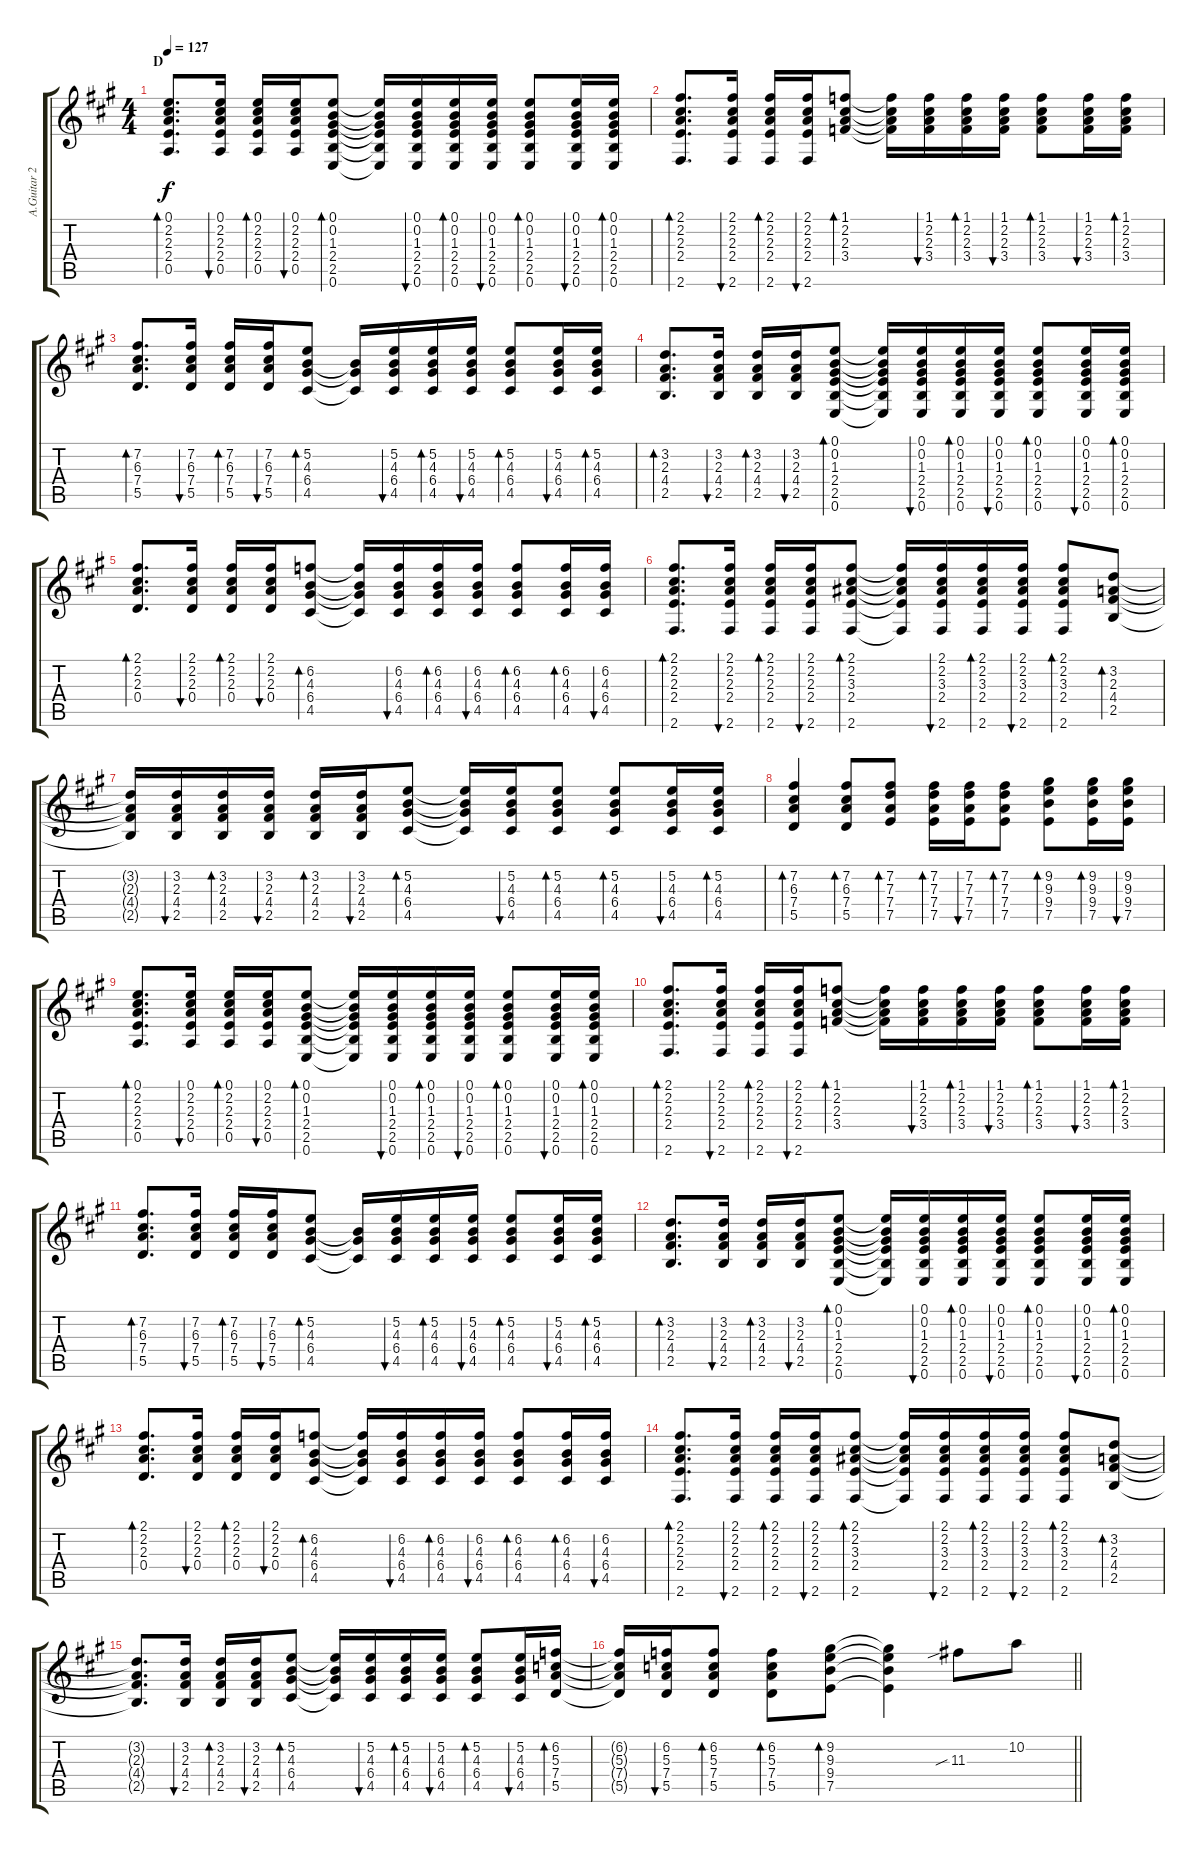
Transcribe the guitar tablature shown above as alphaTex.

\track ("A.Guitar 2" "A.Guitar 2") {instrument acousticguitarsteel}
\staff {score tabs}
\tuning (E4 B3 G3 D3 A2 E2) {hide}
\ts (4 4)
\section ("" "D")
\tempo 127
\clef g2
\ks a
(0.1 2.2 2.3 2.4 0.5).8{d bd 30 dy f} (0.1 2.2 2.3 2.4 0.5).16{bu 30} (0.1 2.2 2.3 2.4 0.5).16{bd 30} (0.1 2.2 2.3 2.4 0.5).16{bu 30} (0.1 0.2 1.3 2.4 2.5 0.6).8{bd 30} (0.1{t} 0.2{t} 1.3{t} 2.4{t} 2.5{t} 0.6{t}).16 (0.1 0.2 1.3 2.4 2.5 0.6).16{bu 30} (0.1 0.2 1.3 2.4 2.5 0.6).16{bd 30} (0.1 0.2 1.3 2.4 2.5 0.6).16{bu 30} (0.1 0.2 1.3 2.4 2.5 0.6).8{bd 30} (0.1 0.2 1.3 2.4 2.5 0.6).16{bu 30} (0.1 0.2 1.3 2.4 2.5 0.6).16{bd 30} |
(2.1 2.2 2.3 2.4 2.6).8{d bd 30} (2.1 2.2 2.3 2.4 2.6).16{bu 30} (2.1 2.2 2.3 2.4 2.6).16{bd 30} (2.1 2.2 2.3 2.4 2.6).16{bu 30} (1.1 2.2 2.3 3.4).8{bd 30} (1.1{t} 2.2{t} 2.3{t} 3.4{t}).16 (1.1 2.2 2.3 3.4).16{bu 30} (1.1 2.2 2.3 3.4).16{bd 30} (1.1 2.2 2.3 3.4).16{bu 30} (1.1 2.2 2.3 3.4).8{bd 30} (1.1 2.2 2.3 3.4).16{bu 30} (1.1 2.2 2.3 3.4).16{bd 30} |
(7.2 6.3 7.4 5.5).8{d bd 30} (7.2 6.3 7.4 5.5).16{bu 30} (7.2 6.3 7.4 5.5).16{bd 30} (7.2 6.3 7.4 5.5).16{bu 30} (5.2 4.3 6.4 4.5).8{bd 30} (4.3{t} 6.4{t} 4.5{t}).16 (5.2 4.3 6.4 4.5).16{bu 30} (5.2 4.3 6.4 4.5).16{bd 30} (5.2 4.3 6.4 4.5).16{bu 30} (5.2 4.3 6.4 4.5).8{bd 30} (5.2 4.3 6.4 4.5).16{bu 30} (5.2 4.3 6.4 4.5).16{bd 30} |
(3.2 2.3 4.4 2.5).8{d bd 30} (3.2 2.3 4.4 2.5).16{bu 30} (3.2 2.3 4.4 2.5).16{bd 30} (3.2 2.3 4.4 2.5).16{bu 30} (0.1 0.2 1.3 2.4 2.5 0.6).8{bd 30} (0.1{t} 0.2{t} 1.3{t} 2.4{t} 2.5{t} 0.6{t}).16 (0.1 0.2 1.3 2.4 2.5 0.6).16{bu 30} (0.1 0.2 1.3 2.4 2.5 0.6).16{bd 30} (0.1 0.2 1.3 2.4 2.5 0.6).16{bu 30} (0.1 0.2 1.3 2.4 2.5 0.6).8{bd 30} (0.1 0.2 1.3 2.4 2.5 0.6).16{bu 30} (0.1 0.2 1.3 2.4 2.5 0.6).16{bd 30} |
(2.1 2.2 2.3 0.4).8{d bd 30} (2.1 2.2 2.3 0.4).16{bu 30} (2.1 2.2 2.3 0.4).16{bd 30} (2.1 2.2 2.3 0.4).16{bu 30} (6.2 4.3 6.4 4.5).8{bd 30} (6.2{t} 4.3{t} 6.4{t} 4.5{t}).16 (6.2 4.3 6.4 4.5).16{bu 30} (6.2 4.3 6.4 4.5).16{bd 30} (6.2 4.3 6.4 4.5).16{bu 30} (6.2 4.3 6.4 4.5).8{bd 30} (6.2 4.3 6.4 4.5).16{bd 30} (6.2 4.3 6.4 4.5).16{bu 30} |
(2.1 2.2 2.3 2.4 2.6).8{d bd 30} (2.1 2.2 2.3 2.4 2.6).16{bu 30} (2.1 2.2 2.3 2.4 2.6).16{bd 30} (2.1 2.2 2.3 2.4 2.6).16{bu 30} (2.1 2.2 3.3 2.4 2.6).8{bd 30} (2.1{t} 2.2{t} 3.3{t} 2.4{t} 2.6{t}).16 (2.1 2.2 3.3 2.4 2.6).16{bu 30} (2.1 2.2 3.3 2.4 2.6).16{bd 30} (2.1 2.2 3.3 2.4 2.6).16{bu 30} (2.1 2.2 3.3 2.4 2.6).8{bd 30} (3.2 2.3 4.4 2.5).8{bd 30} |
(3.2{t} 2.3{t} 4.4{t} 2.5{t}).16 (3.2 2.3 4.4 2.5).16{bu 30} (3.2 2.3 4.4 2.5).16{bd 30} (3.2 2.3 4.4 2.5).16{bu 30} (3.2 2.3 4.4 2.5).16{bd 30} (3.2 2.3 4.4 2.5).16{bu 30} (5.2 4.3 6.4 4.5).8{bd 30} (5.2{t} 4.3{t} 6.4{t} 4.5{t}).16 (5.2 4.3 6.4 4.5).16{bu 30} (5.2 4.3 6.4 4.5).8{bd 30} (5.2 4.3 6.4 4.5).8{bd 30} (5.2 4.3 6.4 4.5).16{bu 30} (5.2 4.3 6.4 4.5).16{bd 30} |
(7.2 6.3 7.4 5.5).4{bd 30} (7.2 6.3 7.4 5.5).8{bd 30} (7.2 7.3 7.4 7.5).8{bd 30} (7.2 7.3 7.4 7.5).16{bd 30} (7.2 7.3 7.4 7.5).16{bu 30} (7.2 7.3 7.4 7.5).8{bd 30} (9.2 9.3 9.4 7.5).8{bd 30} (9.2 9.3 9.4 7.5).16{bd 30} (9.2 9.3 9.4 7.5).16{bu 30} |
(0.1 2.2 2.3 2.4 0.5).8{d bd 30} (0.1 2.2 2.3 2.4 0.5).16{bu 30} (0.1 2.2 2.3 2.4 0.5).16{bd 30} (0.1 2.2 2.3 2.4 0.5).16{bu 30} (0.1 0.2 1.3 2.4 2.5 0.6).8{bd 30} (0.1{t} 0.2{t} 1.3{t} 2.4{t} 2.5{t} 0.6{t}).16 (0.1 0.2 1.3 2.4 2.5 0.6).16{bu 30} (0.1 0.2 1.3 2.4 2.5 0.6).16{bd 30} (0.1 0.2 1.3 2.4 2.5 0.6).16{bu 30} (0.1 0.2 1.3 2.4 2.5 0.6).8{bd 30} (0.1 0.2 1.3 2.4 2.5 0.6).16{bu 30} (0.1 0.2 1.3 2.4 2.5 0.6).16{bd 30} |
(2.1 2.2 2.3 2.4 2.6).8{d bd 30} (2.1 2.2 2.3 2.4 2.6).16{bu 30} (2.1 2.2 2.3 2.4 2.6).16{bd 30} (2.1 2.2 2.3 2.4 2.6).16{bu 30} (1.1 2.2 2.3 3.4).8{bd 30} (1.1{t} 2.2{t} 2.3{t} 3.4{t}).16 (1.1 2.2 2.3 3.4).16{bu 30} (1.1 2.2 2.3 3.4).16{bd 30} (1.1 2.2 2.3 3.4).16{bu 30} (1.1 2.2 2.3 3.4).8{bd 30} (1.1 2.2 2.3 3.4).16{bu 30} (1.1 2.2 2.3 3.4).16{bd 30} |
(7.2 6.3 7.4 5.5).8{d bd 30} (7.2 6.3 7.4 5.5).16{bu 30} (7.2 6.3 7.4 5.5).16{bd 30} (7.2 6.3 7.4 5.5).16{bu 30} (5.2 4.3 6.4 4.5).8{bd 30} (4.3{t} 6.4{t} 4.5{t}).16 (5.2 4.3 6.4 4.5).16{bu 30} (5.2 4.3 6.4 4.5).16{bd 30} (5.2 4.3 6.4 4.5).16{bu 30} (5.2 4.3 6.4 4.5).8{bd 30} (5.2 4.3 6.4 4.5).16{bu 30} (5.2 4.3 6.4 4.5).16{bd 30} |
(3.2 2.3 4.4 2.5).8{d bd 30} (3.2 2.3 4.4 2.5).16{bu 30} (3.2 2.3 4.4 2.5).16{bd 30} (3.2 2.3 4.4 2.5).16{bu 30} (0.1 0.2 1.3 2.4 2.5 0.6).8{bd 30} (0.1{t} 0.2{t} 1.3{t} 2.4{t} 2.5{t} 0.6{t}).16 (0.1 0.2 1.3 2.4 2.5 0.6).16{bu 30} (0.1 0.2 1.3 2.4 2.5 0.6).16{bd 30} (0.1 0.2 1.3 2.4 2.5 0.6).16{bu 30} (0.1 0.2 1.3 2.4 2.5 0.6).8{bd 30} (0.1 0.2 1.3 2.4 2.5 0.6).16{bu 30} (0.1 0.2 1.3 2.4 2.5 0.6).16{bd 30} |
(2.1 2.2 2.3 0.4).8{d bd 30} (2.1 2.2 2.3 0.4).16{bu 30} (2.1 2.2 2.3 0.4).16{bd 30} (2.1 2.2 2.3 0.4).16{bu 30} (6.2 4.3 6.4 4.5).8{bd 30} (6.2{t} 4.3{t} 6.4{t} 4.5{t}).16 (6.2 4.3 6.4 4.5).16{bu 30} (6.2 4.3 6.4 4.5).16{bd 30} (6.2 4.3 6.4 4.5).16{bu 30} (6.2 4.3 6.4 4.5).8{bd 30} (6.2 4.3 6.4 4.5).16{bd 30} (6.2 4.3 6.4 4.5).16{bu 30} |
(2.1 2.2 2.3 2.4 2.6).8{d bd 30} (2.1 2.2 2.3 2.4 2.6).16{bu 30} (2.1 2.2 2.3 2.4 2.6).16{bd 30} (2.1 2.2 2.3 2.4 2.6).16{bu 30} (2.1 2.2 3.3 2.4 2.6).8{bd 30} (2.1{t} 2.2{t} 3.3{t} 2.4{t} 2.6{t}).16 (2.1 2.2 3.3 2.4 2.6).16{bu 30} (2.1 2.2 3.3 2.4 2.6).16{bd 30} (2.1 2.2 3.3 2.4 2.6).16{bu 30} (2.1 2.2 3.3 2.4 2.6).8{bd 30} (3.2 2.3 4.4 2.5).8{bd 30} |
(3.2{t} 2.3{t} 4.4{t} 2.5{t}).8{d} (3.2 2.3 4.4 2.5).16{bu 30} (3.2 2.3 4.4 2.5).16{bd 30} (3.2 2.3 4.4 2.5).16{bu 30} (5.2 4.3 6.4 4.5).8{bd 30} (5.2{t} 4.3{t} 6.4{t} 4.5{t}).16 (5.2 4.3 6.4 4.5).16{bu 30} (5.2 4.3 6.4 4.5).16{bd 30} (5.2 4.3 6.4 4.5).16{bu 30} (5.2 4.3 6.4 4.5).8{bd 30} (5.2 4.3 6.4 4.5).16{bu 30} (6.2 5.3 7.4 5.5).16{bd 30} |
\barLineRight lightlight
(6.2{t} 5.3{t} 7.4{t} 5.5{t}).16 (6.2 5.3 7.4 5.5).16{bu 30} (6.2 5.3 7.4 5.5).8{bd 30} (6.2 5.3 7.4 5.5).8{bd 30} (9.2 9.3 9.4 7.5).8{bd 30} (9.2{t} 9.3{t} 9.4{t} 7.5{t}).4 11.3{sib}.8 10.2.8
